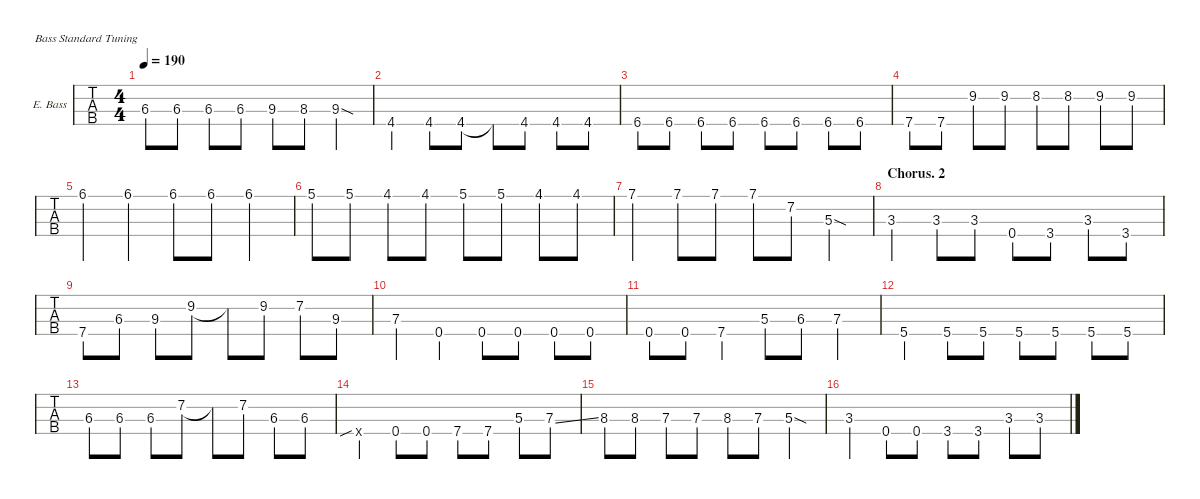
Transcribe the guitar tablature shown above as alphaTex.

\defaultSystemsLayout 4
\hideDynamics
\bracketExtendMode nobrackets
\firstSystemTrackNameOrientation horizontal
\track ("Ele. Bass" "E. Bass") {defaultSystemsLayout 4 instrument electricbassfinger}
\staff {tabs}
\tuning (G2 D2 A1 E1)
\ts (4 4)
\tempo 190
\clef f4
\ks gb
6.3{acc b}.8{dy f} 6.3{acc b}.8 6.3{acc b}.8 6.3{acc b}.8 9.3{acc b}.8 8.3{acc forcenatural}.8 9.3{sod acc b}.4 |
4.4{acc b}.4 4.4{acc b}.8 4.4{acc b}.8 4.4{t acc b}.8 4.4{acc b}.8 4.4{acc b}.8 4.4{acc b}.8 |
6.4{acc b}.8 6.4{acc b}.8 6.4{acc b}.8 6.4{acc b}.8 6.4{acc b}.8 6.4{acc b}.8 6.4{acc b}.8 6.4{acc b}.8 |
7.4{acc b}.8 7.4{acc b}.8 9.2{acc b}.8 9.2{acc b}.8 8.2{acc b}.8 8.2{acc b}.8 9.2{acc b}.8 9.2{acc b}.8 |
6.1{st acc b}.4 6.1{st acc b}.4 6.1{acc b}.8 6.1{acc b}.8 6.1{acc b}.4 |
\ks g
5.1{acc forcenatural}.8 5.1{acc forcenatural}.8 4.1{acc forcenatural}.8 4.1{acc forcenatural}.8 5.1{acc forcenatural}.8 5.1{acc forcenatural}.8 4.1{acc forcenatural}.8 4.1{acc forcenatural}.8 |
7.1{acc forcenatural}.4 7.1{acc forcenatural}.8 7.1{acc forcenatural}.8 7.1{acc forcenatural}.8 7.2{acc forcenatural}.8 5.3{sod acc forcenatural}.4 |
\section ("" "Chorus. 2")
3.3{acc forcenatural}.4 3.3{acc forcenatural}.8 3.3{acc forcenatural}.8 0.4{acc forcenatural}.8 3.4{acc forcenatural}.8 3.3{acc forcenatural}.8 3.4{acc forcenatural}.8 |
7.4{acc forcenatural}.8 6.3{acc #}.8 9.3{acc #}.8 9.2{acc forcenatural}.8 9.2{t acc forcenatural}.8 9.2{acc forcenatural}.8 7.2{acc forcenatural}.8 9.3{acc #}.8 |
7.3{acc forcenatural}.4 0.4{acc forcenatural}.4 0.4{acc forcenatural}.8 0.4{acc forcenatural}.8 0.4{acc forcenatural}.8 0.4{acc forcenatural}.8 |
0.4{acc forcenatural}.8 0.4{acc forcenatural}.8 7.4{acc forcenatural}.4 5.3{acc forcenatural}.8 6.3{acc #}.8 7.3{acc forcenatural}.4 |
5.4{acc forcenatural}.4 5.4{acc forcenatural}.8 5.4{acc forcenatural}.8 5.4{acc forcenatural}.8 5.4{acc forcenatural}.8 5.4{acc forcenatural}.8 5.4{acc forcenatural}.8 |
6.3{acc #}.8 6.3{acc #}.8 6.3{acc #}.8 7.2{acc forcenatural}.8 7.2{t acc forcenatural}.8 7.2{acc forcenatural}.8 6.3{acc #}.8 6.3{acc #}.8 |
17.4{sib x acc forcenatural}.4{dy mp} 0.4{acc forcenatural}.8{dy f} 0.4{acc forcenatural}.8 7.4{acc forcenatural}.8 7.4{acc forcenatural}.8 5.3{acc forcenatural}.8 7.3{ss acc forcenatural}.8 |
8.3{acc forcenatural}.8 8.3{acc forcenatural}.8 7.3{acc forcenatural}.8 7.3{acc forcenatural}.8 8.3{acc forcenatural}.8 7.3{acc forcenatural}.8 5.3{sod acc forcenatural}.4 |
3.3{acc forcenatural}.4 0.4{acc forcenatural}.8 0.4{acc forcenatural}.8 3.4{acc forcenatural}.8 3.4{acc forcenatural}.8 3.3{acc forcenatural}.8 3.3{acc forcenatural}.8
